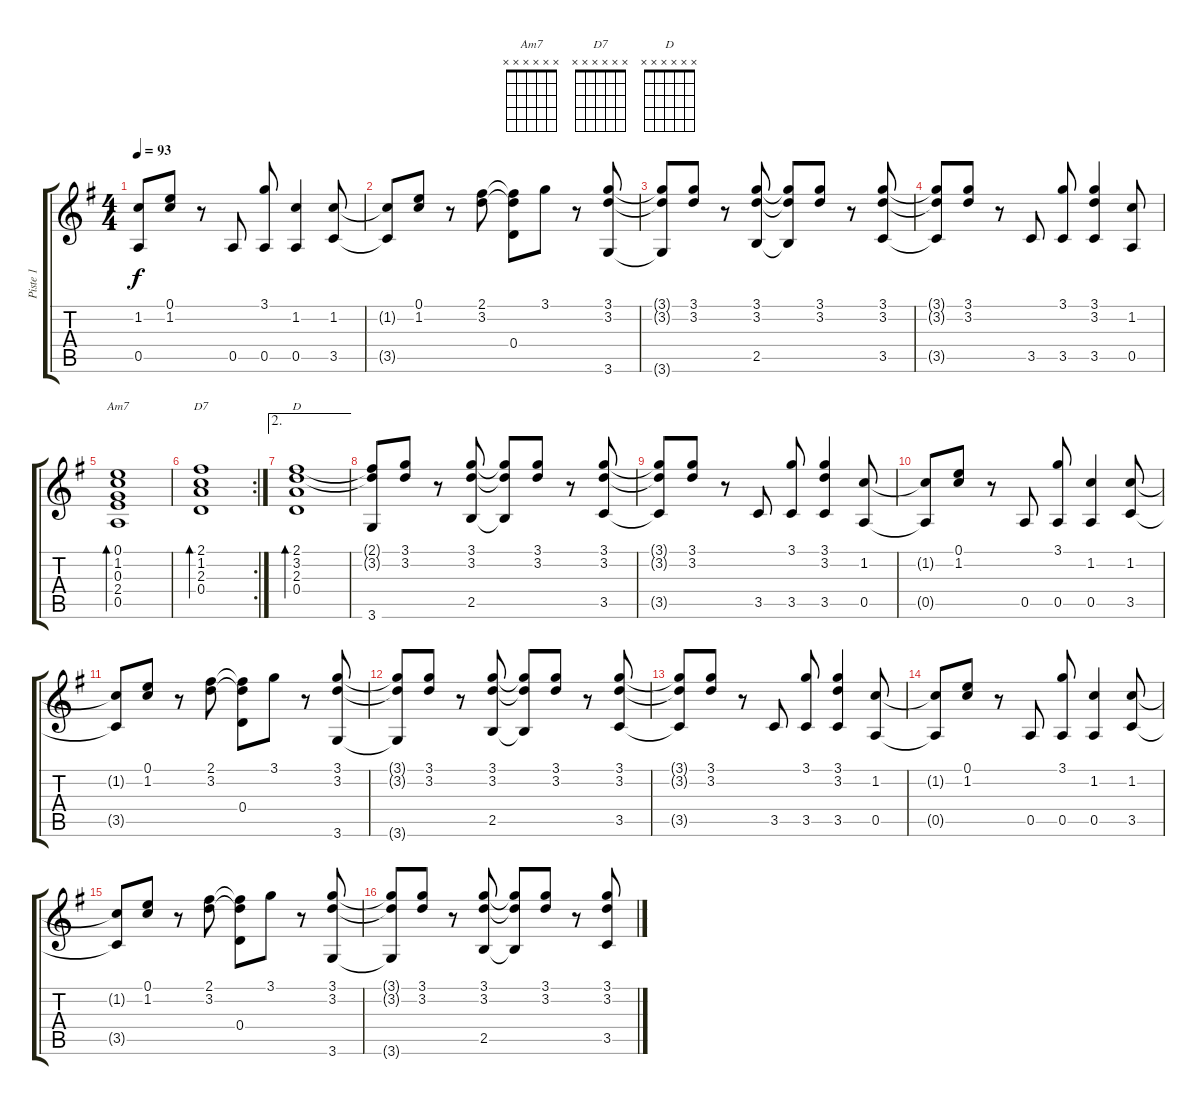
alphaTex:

\track ("Piste 1" "Piste 1") {instrument acousticguitarnylon}
\staff {score tabs}
\tuning (E4 B3 G3 D3 A2 E2) {hide}
\chord ("Am7" x x x x x x)
\chord ("D7" x x x x x x)
\chord ("D" x x x x x x)
\ts (4 4)
\tempo 93
\clef g2
\ks g
(1.2{t} 0.5{t}).8{dy f} (0.1 1.2).8 r.8 0.5.8 (3.1 0.5).8 (1.2 0.5).4 (1.2 3.5).8 |
(1.2{t} 3.5{t}).8 (0.1 1.2).8 r.8 (2.1 3.2).8 (2.1{t} 3.2{t} 0.4).8 3.1.8 r.8 (3.1 3.2 3.6).8 |
(3.1{t} 3.2{t} 3.6{t}).8 (3.1 3.2).8 r.8 (3.1 3.2 2.5).8 (3.1{t} 3.2{t} 2.5{t}).8 (3.1 3.2).8 r.8 (3.1 3.2 3.5).8 |
(3.1{t} 3.2{t} 3.5{t}).8 (3.1 3.2).8 r.8 3.5.8 (3.1 3.5).8 (3.1 3.2 3.5).4 (1.2 0.5).8 |
(0.1 1.2 0.3 2.4 0.5).1{bd 480 ch "Am7"} |
\rc 2
(2.1 1.2 2.3 0.4).1{bd 480 ch "D7"} |
\ae 2
(2.1 3.2 2.3 0.4).1{bd 480 ch "D"} |
(2.1{t} 3.2{t} 3.6).8 (3.1 3.2).8 r.8 (3.1 3.2 2.5).8 (3.1{t} 3.2{t} 2.5{t}).8 (3.1 3.2).8 r.8 (3.1 3.2 3.5).8 |
(3.1{t} 3.2{t} 3.5{t}).8 (3.1 3.2).8 r.8 3.5.8 (3.1 3.5).8 (3.1 3.2 3.5).4 (1.2 0.5).8 |
(1.2{t} 0.5{t}).8 (0.1 1.2).8 r.8 0.5.8 (3.1 0.5).8 (1.2 0.5).4 (1.2 3.5).8 |
(1.2{t} 3.5{t}).8 (0.1 1.2).8 r.8 (2.1 3.2).8 (2.1{t} 3.2{t} 0.4).8 3.1.8 r.8 (3.1 3.2 3.6).8 |
(3.1{t} 3.2{t} 3.6{t}).8 (3.1 3.2).8 r.8 (3.1 3.2 2.5).8 (3.1{t} 3.2{t} 2.5{t}).8 (3.1 3.2).8 r.8 (3.1 3.2 3.5).8 |
(3.1{t} 3.2{t} 3.5{t}).8 (3.1 3.2).8 r.8 3.5.8 (3.1 3.5).8 (3.1 3.2 3.5).4 (1.2 0.5).8 |
(1.2{t} 0.5{t}).8 (0.1 1.2).8 r.8 0.5.8 (3.1 0.5).8 (1.2 0.5).4 (1.2 3.5).8 |
(1.2{t} 3.5{t}).8 (0.1 1.2).8 r.8 (2.1 3.2).8 (2.1{t} 3.2{t} 0.4).8 3.1.8 r.8 (3.1 3.2 3.6).8 |
(3.1{t} 3.2{t} 3.6{t}).8 (3.1 3.2).8 r.8 (3.1 3.2 2.5).8 (3.1{t} 3.2{t} 2.5{t}).8 (3.1 3.2).8 r.8 (3.1 3.2 3.5).8
